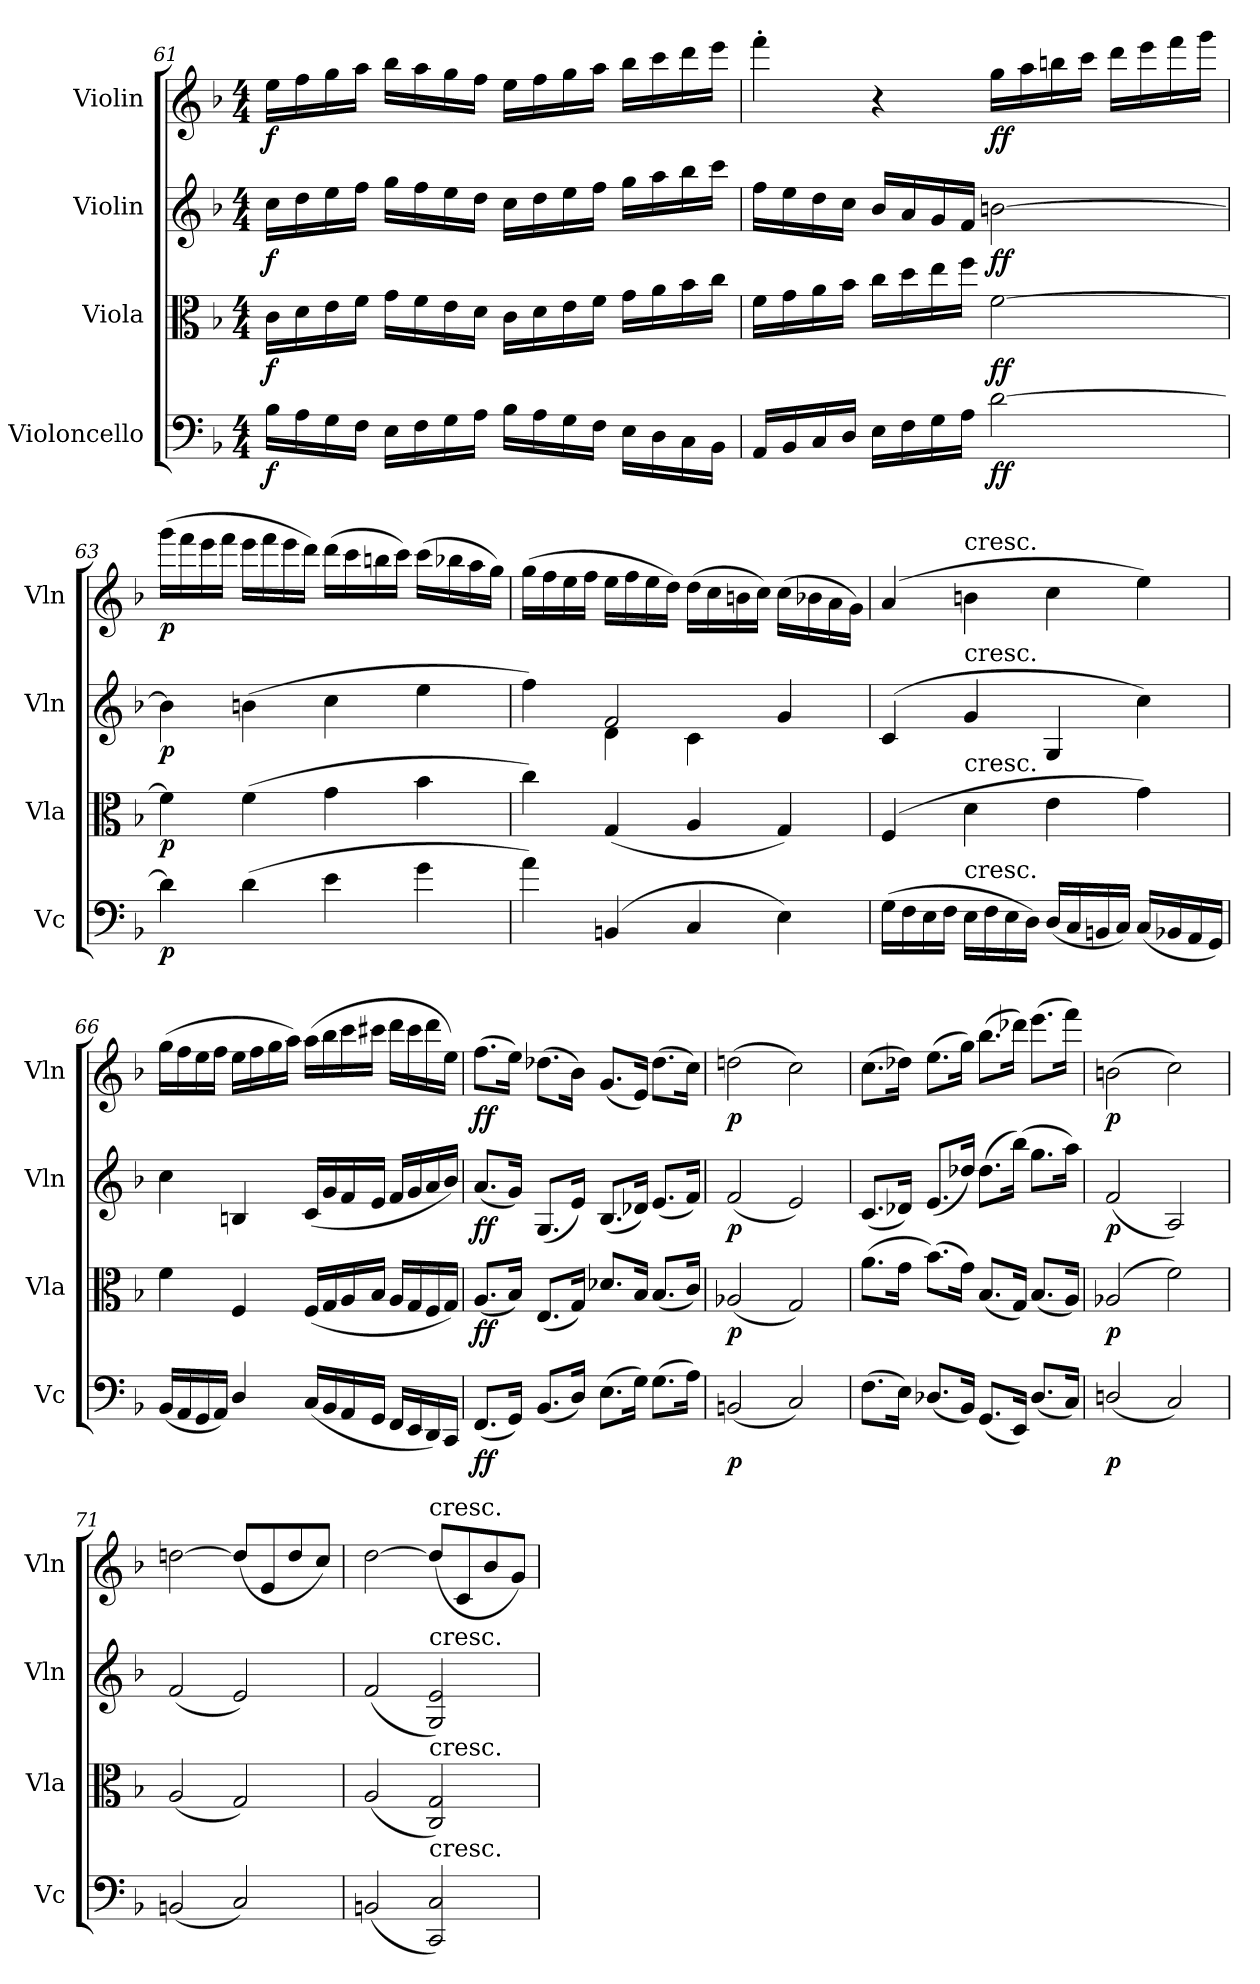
**kern	**dynam	**kern	**dynam	**kern	**dynam	**kern	**dynam
*part4	*part4	*part3	*part3	*part2	*part2	*part1	*part1
*staff4	*staff4	*staff3	*staff3	*staff2	*staff2	*staff1	*staff1
*I"Violoncello	*	*I"Viola	*	*I"Violin	*	*I"Violin	*
*I'Vc	*	*I'Vla	*	*I'Vln	*	*I'Vln	*
*clefF4	*	*clefC3	*	*clefG2	*	*clefG2	*
*k[b-]	*	*k[b-]	*	*k[b-]	*	*k[b-]	*
*M4/4	*	*M4/4	*	*M4/4	*	*M4/4	*
=61	=61	=61	=61	=61	=61	=61	=61
16B-\LL	f	16c\LL	f	16cc\LL	f	16ee\LL	f
16A\	.	16d\	.	16dd\	.	16ff\	.
16G\	.	16e\	.	16ee\	.	16gg\	.
16F\JJ	.	16f\JJ	.	16ff\JJ	.	16aa\JJ	.
16E\LL	.	16g\LL	.	16gg\LL	.	16bb-\LL	.
16F\	.	16f\	.	16ff\	.	16aa\	.
16G\	.	16e\	.	16ee\	.	16gg\	.
16A\JJ	.	16d\JJ	.	16dd\JJ	.	16ff\JJ	.
16B-\LL	.	16c\LL	.	16cc\LL	.	16ee\LL	.
16A\	.	16d\	.	16dd\	.	16ff\	.
16G\	.	16e\	.	16ee\	.	16gg\	.
16F\JJ	.	16f\JJ	.	16ff\JJ	.	16aa\JJ	.
16E\LL	.	16g\LL	.	16gg\LL	.	16bb-\LL	.
16D\	.	16a\	.	16aa\	.	16ccc\	.
16C\	.	16b-\	.	16bb-\	.	16ddd\	.
16BB-\JJ	.	16cc\JJ	.	16ccc\JJ	.	16eee\JJ	.
=62	=62	=62	=62	=62	=62	=62	=62
16AA/LL	.	16f\LL	.	16ff\LL	.	4fff'\	.
16BB-/	.	16g\	.	16ee\	.	.	.
16C/	.	16a\	.	16dd\	.	.	.
16D/JJ	.	16b-\JJ	.	16cc\JJ	.	.	.
16E\LL	.	16cc\LL	.	16b-/LL	.	4r	.
16F\	.	16dd\	.	16a/	.	.	.
16G\	.	16ee\	.	16g/	.	.	.
16A\JJ	.	16ff\JJ	.	16f/JJ	.	.	.
[2d\	ff	[2f\	ff	[2bn\	ff	16gg\LL	ff
.	.	.	.	.	.	16aa\	.
.	.	.	.	.	.	16bbn\	.
.	.	.	.	.	.	16ccc\JJ	.
.	.	.	.	.	.	16ddd\LL	.
.	.	.	.	.	.	16eee\	.
.	.	.	.	.	.	16fff\	.
.	.	.	.	.	.	16ggg\JJ	.
=63	=63	=63	=63	=63	=63	=63	=63
4d\]	p	4f\]	p	4bn\]	p	(16ggg\LL	p
.	.	.	.	.	.	16fff\	.
.	.	.	.	.	.	16eee\	.
.	.	.	.	.	.	16fff\JJ	.
(4d\	.	(4f\	.	(4b\	.	16eee\LL	.
.	.	.	.	.	.	16fff\	.
.	.	.	.	.	.	16eee\	.
.	.	.	.	.	.	16ddd\JJ)	.
4e\	.	4g\	.	4cc\	.	(16ddd\LL	.
.	.	.	.	.	.	16ccc\	.
.	.	.	.	.	.	16bbn\	.
.	.	.	.	.	.	16ccc\JJ)	.
4g\	.	4b-\	.	4ee\	.	(16ccc\LL	.
.	.	.	.	.	.	16bb-X\	.
.	.	.	.	.	.	16aa\	.
.	.	.	.	.	.	16gg\JJ)	.
=64	=64	=64	=64	=64	=64	=64	=64
*	*	*	*	*^	*	*	*
4a\)	.	4cc\)	.	4ff\)	4ryy	.	(16gg\LL	.
.	.	.	.	.	.	.	16ff\	.
.	.	.	.	.	.	.	16ee\	.
.	.	.	.	.	.	.	16ff\JJ	.
(4BBn/	.	(4G/	.	2f/	4d\	.	16ee\LL	.
.	.	.	.	.	.	.	16ff\	.
.	.	.	.	.	.	.	16ee\	.
.	.	.	.	.	.	.	16dd\JJ)	.
4C/	.	4A/	.	.	4c\	.	(16dd\LL	.
.	.	.	.	.	.	.	16cc\	.
.	.	.	.	.	.	.	16bn\	.
.	.	.	.	.	.	.	16cc\JJ)	.
4E\)	.	4G/)	.	4g/	4ryy	.	(16cc\LL	.
.	.	.	.	.	.	.	16b-X\	.
.	.	.	.	.	.	.	16a\	.
.	.	.	.	.	.	.	16g\JJ)	.
*	*	*	*	*v	*v	*	*	*
=65	=65	=65	=65	=65	=65	=65	=65
(16G\LL	.	(4F/	.	(4c/	.	(4a/	.
16F\	.	.	.	.	.	.	.
16E\	.	.	.	.	.	.	.
16F\JJ	.	.	.	.	.	.	.
!	!	!	!	!	!	!LO:TX:t=cresc.	!
!	!	!	!	!LO:TX:t=cresc.	!	!	!
!	!	!LO:TX:t=cresc.	!	!	!	!	!
!LO:TX:t=cresc.	!	!	!	!	!	!	!
16E\LL	.	4d\	.	4g/	.	4bn\	.
16F\	.	.	.	.	.	.	.
16E\	.	.	.	.	.	.	.
16D\JJ)	.	.	.	.	.	.	.
(16D/LL	.	4e\	.	4G/	.	4cc\	.
16C/	.	.	.	.	.	.	.
16BBn/	.	.	.	.	.	.	.
16C/JJ)	.	.	.	.	.	.	.
(16C/LL	.	4g\)	.	4cc\)	.	4ee\)	.
16BB-X/	.	.	.	.	.	.	.
16AA/	.	.	.	.	.	.	.
16GG/JJ)	.	.	.	.	.	.	.
=66	=66	=66	=66	=66	=66	=66	=66
(16BB-/LL	.	4f\	.	4cc\	.	(16gg\LL	.
16AA/	.	.	.	.	.	16ff\	.
16GG/	.	.	.	.	.	16ee\	.
16AA/JJ)	.	.	.	.	.	16ff\JJ	.
4D/	.	4F/	.	4Bn/	.	16ee\LL	.
.	.	.	.	.	.	16ff\	.
.	.	.	.	.	.	16gg\	.
.	.	.	.	.	.	16aa\JJ)	.
(16C/LL	.	(16F/LL	.	(16c/LL	.	(16aa\LL	.
16BB-/	.	16G/	.	16g/	.	16bb-\	.
16AA/	.	16A/	.	16f/	.	16ccc\	.
16GG/JJ	.	16B-/JJ	.	16e/JJ	.	16ccc#X\JJ	.
16FF/LL	.	16A/LL	.	16f/LL	.	16ddd\LL	.
16EE/	.	16G/	.	16g/	.	16ccc#\	.
16DD/)	.	16F/	.	16a/	.	16ddd\	.
16CC/JJ	.	16G/JJ)	.	16b-/JJ)	.	16ee\JJ)	.
=67	=67	=67	=67	=67	=67	=67	=67
(8.FF/L	ff	(8.A/L	ff	(8.a/L	ff	(8.ff\L	ff
16GG/Jk)	.	16B-/Jk)	.	16g/Jk)	.	16ee\Jk)	.
(8.BB-/L	.	(8.E/L	.	(8.G/L	.	(8.dd-X\L	.
16D/Jk)	.	16G/Jk)	.	16e/Jk)	.	16b-\Jk)	.
(8.E\L	.	8.d-X/L	.	(8.B-/L	.	(8.g/L	.
16G\Jk)	.	16B-/Jk	.	16d-X/Jk)	.	16e/Jk)	.
(8.G\L	.	(8.B-/L	.	(8.e/L	.	(8.dd-\L	.
16A\Jk)	.	16c/Jk)	.	16f/Jk)	.	16cc\Jk)	.
=68	=68	=68	=68	=68	=68	=68	=68
(2BBn/	p	(2A-X/	p	(2f/	p	(2ddn\	p
2C/)	.	2G/)	.	2e/)	.	2cc\)	.
=69	=69	=69	=69	=69	=69	=69	=69
(8.F\L	.	(8.a\L	.	(8.c/L	.	(8.cc\L	.
16E\Jk)	.	16g\Jk	.	16d-X/Jk)	.	16dd-X\Jk)	.
(8.D-X/L	.	(8.b-\L)	.	(8.e/L	.	(8.ee\L	.
16BB-/Jk)	.	16g\Jk)	.	16dd-X/Jk)	.	16gg\Jk)	.
(8.GG/L	.	(8.B-/L	.	(8.dd-\L	.	(8.bb-\L	.
16EE/Jk)	.	16G/Jk)	.	(16bb-\Jk)	.	16ddd-X\Jk)	.
(8.D-/L	.	(8.B-/L	.	8.gg\L	.	(8.eee\L	.
16C/Jk)	.	16A/Jk)	.	16aa\Jk)	.	16fff\Jk)	.
=70	=70	=70	=70	=70	=70	=70	=70
(2Dn/	p	(2A-X/	p	(2f/	p	(2bn\	p
2C/)	.	2f\)	.	2A/)	.	2cc\)	.
=71	=71	=71	=71	=71	=71	=71	=71
(2BBn/	.	(2A/	.	(2f/	.	[2ddn\	.
2C/)	.	2G/)	.	2e/)	.	(8dd/L]	.
.	.	.	.	.	.	8e/	.
.	.	.	.	.	.	8dd/	.
.	.	.	.	.	.	8cc/J)	.
=72	=72	=72	=72	=72	=72	=72	=72
(2BBn/	.	(2A/	.	(2f/	.	[2dd\	.
!	!	!	!	!	!	!LO:TX:t=cresc.	!
!	!	!	!	!LO:TX:t=cresc.	!	!	!
!	!	!LO:TX:t=cresc.	!	!	!	!	!
!LO:TX:t=cresc.	!	!	!	!	!	!	!
2CC/ 2C/)	.	2C/ 2G/)	.	2G/ 2e/)	.	(8dd/L]	.
.	.	.	.	.	.	8c/	.
.	.	.	.	.	.	8b-/	.
.	.	.	.	.	.	8g/J)	.
=	=	=	=	=	=	=	=
*-	*-	*-	*-	*-	*-	*-	*-
